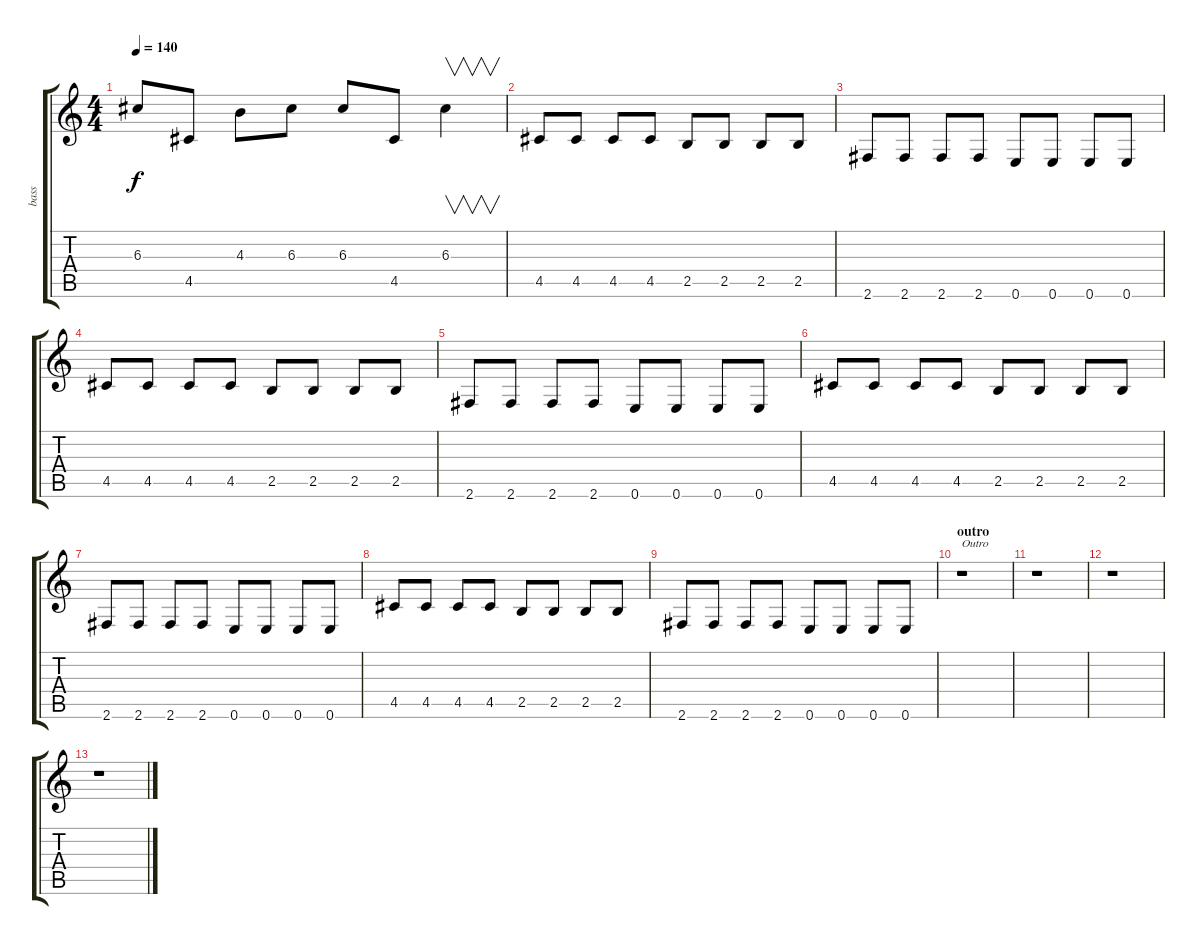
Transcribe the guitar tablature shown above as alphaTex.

\track ("bass" "bass") {instrument electricbasspick}
\staff {score tabs}
\tuning (E4 B3 G3 D3 A2 E2) {hide}
\ts (4 4)
\tempo 140
\clef g2
\ks c
6.3.8{dy f} 4.5.8 4.3.8 6.3.8 6.3.8 4.5.8 6.3.4{v} |
4.5.8 4.5.8 4.5.8 4.5.8 2.5.8 2.5.8 2.5.8 2.5.8 |
2.6.8 2.6.8 2.6.8 2.6.8 0.6.8 0.6.8 0.6.8 0.6.8 |
4.5.8 4.5.8 4.5.8 4.5.8 2.5.8 2.5.8 2.5.8 2.5.8 |
2.6.8 2.6.8 2.6.8 2.6.8 0.6.8 0.6.8 0.6.8 0.6.8 |
4.5.8 4.5.8 4.5.8 4.5.8 2.5.8 2.5.8 2.5.8 2.5.8 |
2.6.8 2.6.8 2.6.8 2.6.8 0.6.8 0.6.8 0.6.8 0.6.8 |
4.5.8 4.5.8 4.5.8 4.5.8 2.5.8 2.5.8 2.5.8 2.5.8 |
2.6.8 2.6.8 2.6.8 2.6.8 0.6.8 0.6.8 0.6.8 0.6.8 |
\section ("" "outro")
r.1{txt "Outro"} |
r.1 |
r.1 |
r.1
